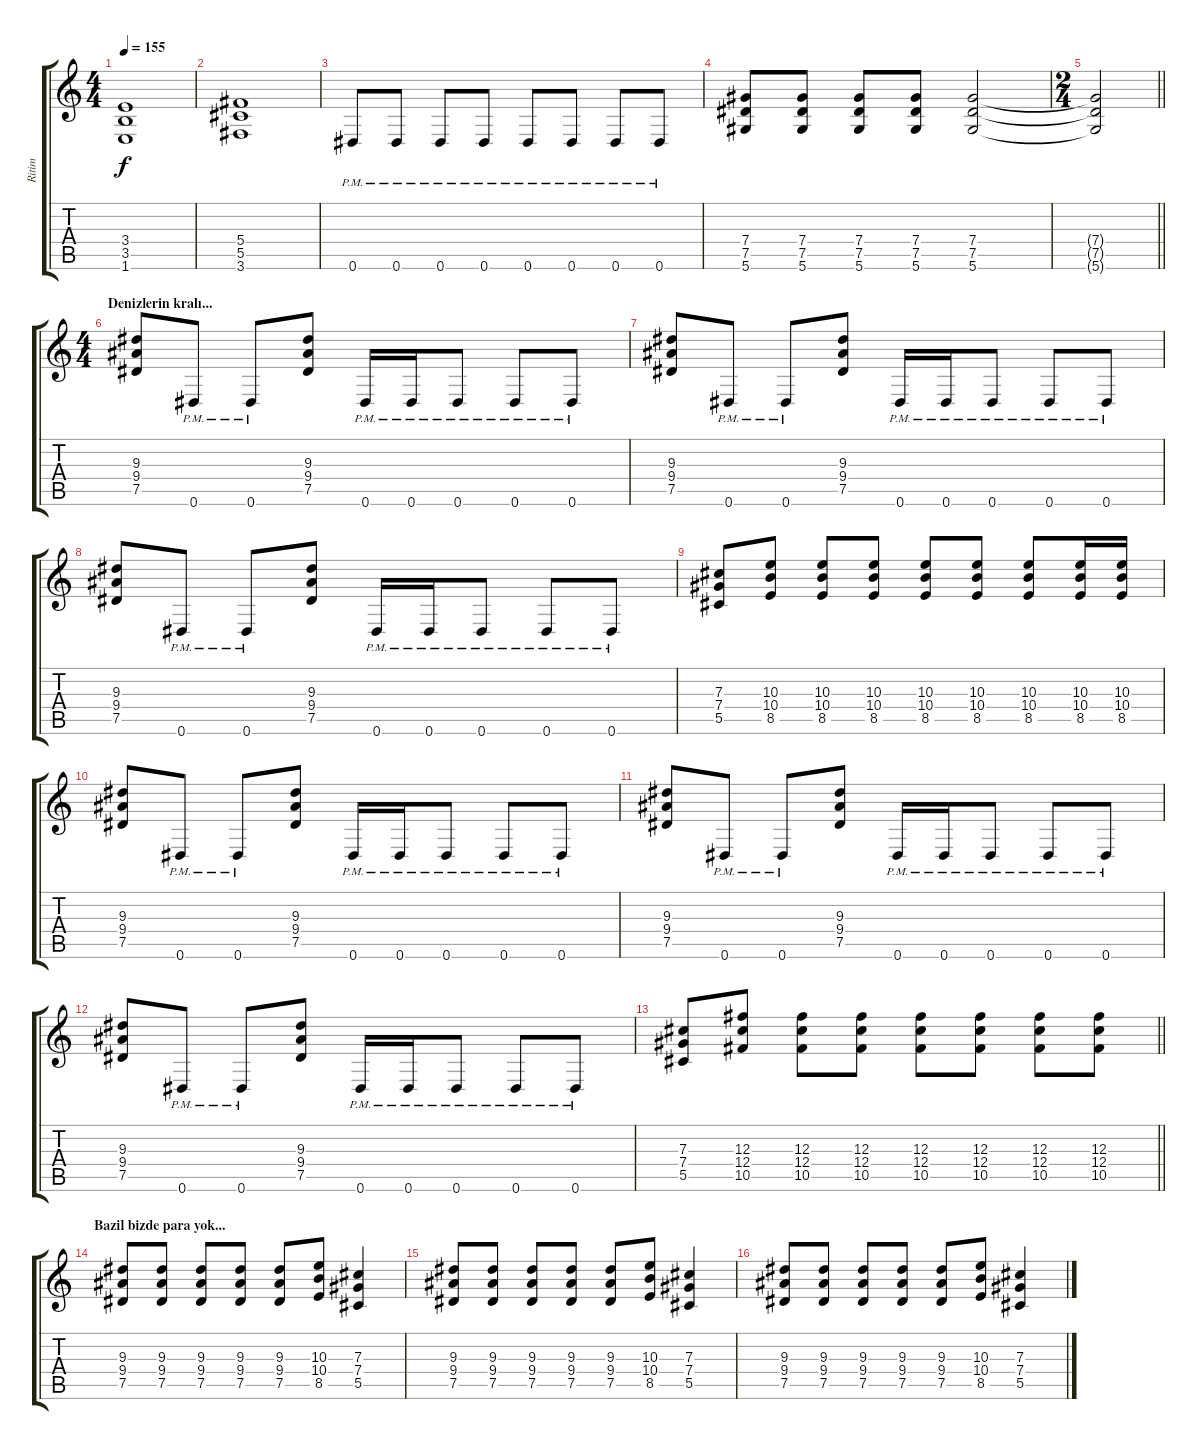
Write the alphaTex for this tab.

\track ("Ritim" "Ritim") {instrument overdrivenguitar}
\staff {score tabs}
\tuning (Eb4 Bb3 Gb3 Db3 Ab2 Eb2) {hide}
\ts (4 4)
\tempo 155
\clef g2
\ks c
(3.4 3.5 1.6).1{dy f} |
(5.4 5.5 3.6).1 |
0.6{pm}.8 0.6{pm}.8 0.6{pm}.8 0.6{pm}.8 0.6{pm}.8 0.6{pm}.8 0.6{pm}.8 0.6{pm}.8 |
(7.4 7.5 5.6).8 (7.4 7.5 5.6).8 (7.4 7.5 5.6).8 (7.4 7.5 5.6).8 (7.4 7.5 5.6).2 |
\ts (2 4)
\barLineRight lightlight
(7.4{t} 7.5{t} 5.6{t}).2 |
\ts (4 4)
\section ("" "Denizlerin kralı...")
(9.3 9.4 7.5).8 0.6{pm}.8 0.6{pm}.8 (9.3 9.4 7.5).8 0.6{pm}.16 0.6{pm}.16 0.6{pm}.8 0.6{pm}.8 0.6{pm}.8 |
(9.3 9.4 7.5).8 0.6{pm}.8 0.6{pm}.8 (9.3 9.4 7.5).8 0.6{pm}.16 0.6{pm}.16 0.6{pm}.8 0.6{pm}.8 0.6{pm}.8 |
(9.3 9.4 7.5).8 0.6{pm}.8 0.6{pm}.8 (9.3 9.4 7.5).8 0.6{pm}.16 0.6{pm}.16 0.6{pm}.8 0.6{pm}.8 0.6{pm}.8 |
(7.3 7.4 5.5).8 (10.3 10.4 8.5).8 (10.3 10.4 8.5).8 (10.3 10.4 8.5).8 (10.3 10.4 8.5).8 (10.3 10.4 8.5).8 (10.3 10.4 8.5).8 (10.3 10.4 8.5).16 (10.3 10.4 8.5).16 |
(9.3 9.4 7.5).8 0.6{pm}.8 0.6{pm}.8 (9.3 9.4 7.5).8 0.6{pm}.16 0.6{pm}.16 0.6{pm}.8 0.6{pm}.8 0.6{pm}.8 |
(9.3 9.4 7.5).8 0.6{pm}.8 0.6{pm}.8 (9.3 9.4 7.5).8 0.6{pm}.16 0.6{pm}.16 0.6{pm}.8 0.6{pm}.8 0.6{pm}.8 |
(9.3 9.4 7.5).8 0.6{pm}.8 0.6{pm}.8 (9.3 9.4 7.5).8 0.6{pm}.16 0.6{pm}.16 0.6{pm}.8 0.6{pm}.8 0.6{pm}.8 |
\barLineRight lightlight
(7.3 7.4 5.5).8 (12.3 12.4 10.5).8 (12.3 12.4 10.5).8 (12.3 12.4 10.5).8 (12.3 12.4 10.5).8 (12.3 12.4 10.5).8 (12.3 12.4 10.5).8 (12.3 12.4 10.5).8 |
\section ("" "Bazil bizde para yok...")
(9.3 9.4 7.5).8 (9.3 9.4 7.5).8 (9.3 9.4 7.5).8 (9.3 9.4 7.5).8 (9.3 9.4 7.5).8 (10.3 10.4 8.5).8 (7.3 7.4 5.5).4 |
(9.3 9.4 7.5).8 (9.3 9.4 7.5).8 (9.3 9.4 7.5).8 (9.3 9.4 7.5).8 (9.3 9.4 7.5).8 (10.3 10.4 8.5).8 (7.3 7.4 5.5).4 |
(9.3 9.4 7.5).8 (9.3 9.4 7.5).8 (9.3 9.4 7.5).8 (9.3 9.4 7.5).8 (9.3 9.4 7.5).8 (10.3 10.4 8.5).8 (7.3 7.4 5.5).4
